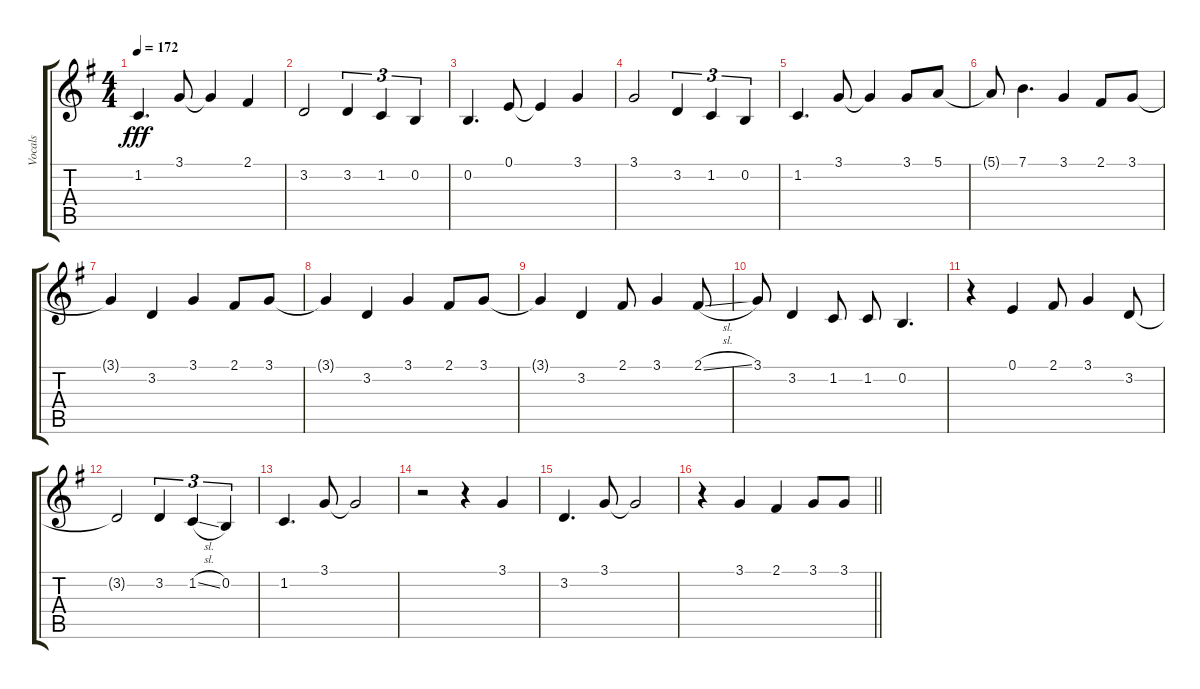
\track ("Vocals" "Vocals") {instrument voiceoohs}
\staff {score tabs}
\tuning (E4 B3 G3 D3 A2 E2) {hide}
\ts (4 4)
\tempo 172
\clef g2
\ks g
1.2.4{d dy fff} 3.1.8 3.1{t}.4 2.1.4 |
3.2.2 3.2.4{tu (3 2)} 1.2.4{tu (3 2)} 0.2.4{tu (3 2)} |
0.2.4{d} 0.1.8 0.1{t}.4 3.1.4 |
3.1.2 3.2.4{tu (3 2)} 1.2.4{tu (3 2)} 0.2.4{tu (3 2)} |
1.2.4{d} 3.1.8 3.1{t}.4 3.1.8 5.1.8 |
5.1{t}.8 7.1.4{d} 3.1.4 2.1.8 3.1.8 |
3.1{t}.4 3.2.4 3.1.4 2.1.8 3.1.8 |
3.1{t}.4 3.2.4 3.1.4 2.1.8 3.1.8 |
3.1{t}.4 3.2.4 2.1.8 3.1.4 2.1{sl}.8 |
3.1.8 3.2.4 1.2.8 1.2.8 0.2.4{d} |
r.4 0.1.4 2.1.8 3.1.4 3.2.8 |
3.2{t}.2 3.2.4{tu (3 2)} 1.2{sl}.4{tu (3 2)} 0.2.4{tu (3 2)} |
1.2.4{d} 3.1.8 3.1{t}.2 |
r.2 r.4 3.1.4 |
3.2.4{d} 3.1.8 3.1{t}.2 |
\barLineRight lightlight
r.4 3.1.4 2.1.4 3.1.8 3.1.8
